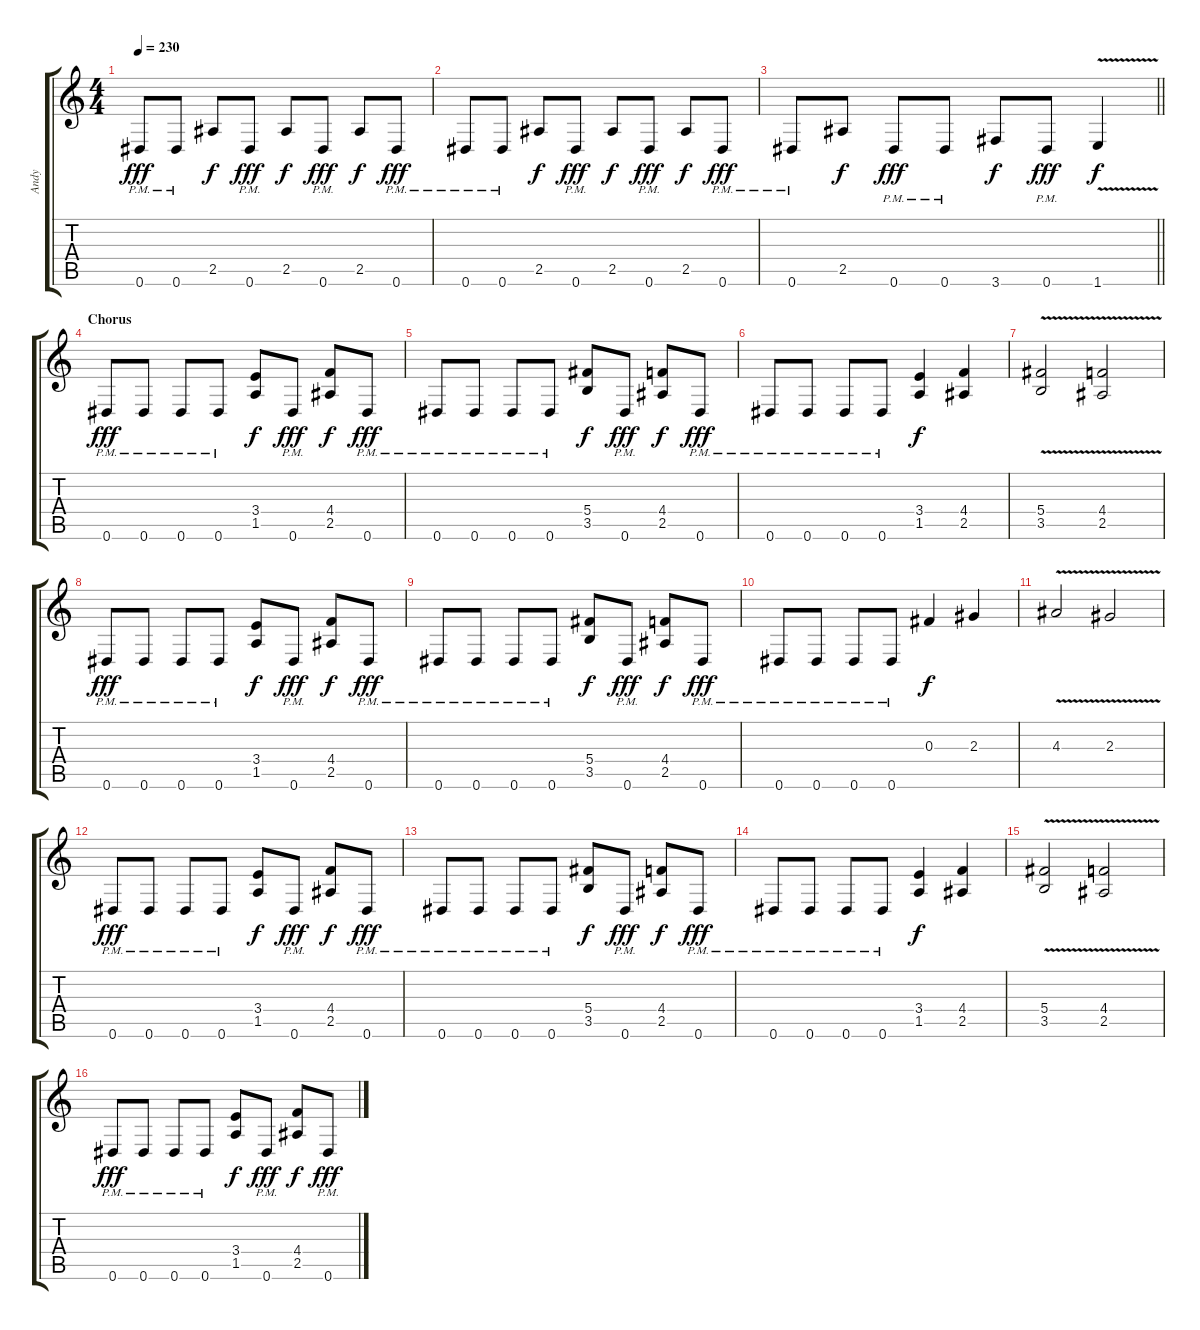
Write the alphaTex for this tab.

\track ("Andy" "Andy") {instrument distortionguitar}
\staff {score tabs}
\tuning (Eb4 Bb3 Gb3 Db3 Ab2 Eb2) {hide}
\ts (4 4)
\tempo 230
\clef g2
\ks c
0.6{pm}.8{dy fff} 0.6{pm}.8 2.5.8{dy f} 0.6{pm}.8{dy fff} 2.5.8{dy f} 0.6{pm}.8{dy fff} 2.5.8{dy f} 0.6{pm}.8{dy fff} |
0.6{pm}.8 0.6{pm}.8 2.5.8{dy f} 0.6{pm}.8{dy fff} 2.5.8{dy f} 0.6{pm}.8{dy fff} 2.5.8{dy f} 0.6{pm}.8{dy fff} |
\barLineRight lightlight
0.6{pm}.8 2.5.8{dy f} 0.6{pm}.8{dy fff} 0.6{pm}.8 3.6.8{dy f} 0.6{pm}.8{dy fff} 1.6{v}.4{dy f} |
\section ("" "Chorus")
0.6{pm}.8{dy fff} 0.6{pm}.8 0.6{pm}.8 0.6{pm}.8 (3.4 1.5).8{dy f} 0.6{pm}.8{dy fff} (4.4 2.5).8{dy f} 0.6{pm}.8{dy fff} |
0.6{pm}.8 0.6{pm}.8 0.6{pm}.8 0.6{pm}.8 (5.4 3.5).8{dy f} 0.6{pm}.8{dy fff} (4.4 2.5).8{dy f} 0.6{pm}.8{dy fff} |
0.6{pm}.8 0.6{pm}.8 0.6{pm}.8 0.6{pm}.8 (3.4 1.5).4{dy f} (4.4 2.5).4 |
(5.4{v} 3.5{v}).2 (4.4{v} 2.5{v}).2 |
0.6{pm}.8{dy fff} 0.6{pm}.8 0.6{pm}.8 0.6{pm}.8 (3.4 1.5).8{dy f} 0.6{pm}.8{dy fff} (4.4 2.5).8{dy f} 0.6{pm}.8{dy fff} |
0.6{pm}.8 0.6{pm}.8 0.6{pm}.8 0.6{pm}.8 (5.4 3.5).8{dy f} 0.6{pm}.8{dy fff} (4.4 2.5).8{dy f} 0.6{pm}.8{dy fff} |
0.6{pm}.8 0.6{pm}.8 0.6{pm}.8 0.6{pm}.8 0.3.4{dy f} 2.3.4 |
4.3{v}.2 2.3{v}.2 |
0.6{pm}.8{dy fff} 0.6{pm}.8 0.6{pm}.8 0.6{pm}.8 (3.4 1.5).8{dy f} 0.6{pm}.8{dy fff} (4.4 2.5).8{dy f} 0.6{pm}.8{dy fff} |
0.6{pm}.8 0.6{pm}.8 0.6{pm}.8 0.6{pm}.8 (5.4 3.5).8{dy f} 0.6{pm}.8{dy fff} (4.4 2.5).8{dy f} 0.6{pm}.8{dy fff} |
0.6{pm}.8 0.6{pm}.8 0.6{pm}.8 0.6{pm}.8 (3.4 1.5).4{dy f} (4.4 2.5).4 |
(5.4{v} 3.5{v}).2 (4.4{v} 2.5{v}).2 |
0.6{pm}.8{dy fff} 0.6{pm}.8 0.6{pm}.8 0.6{pm}.8 (3.4 1.5).8{dy f} 0.6{pm}.8{dy fff} (4.4 2.5).8{dy f} 0.6{pm}.8{dy fff}
